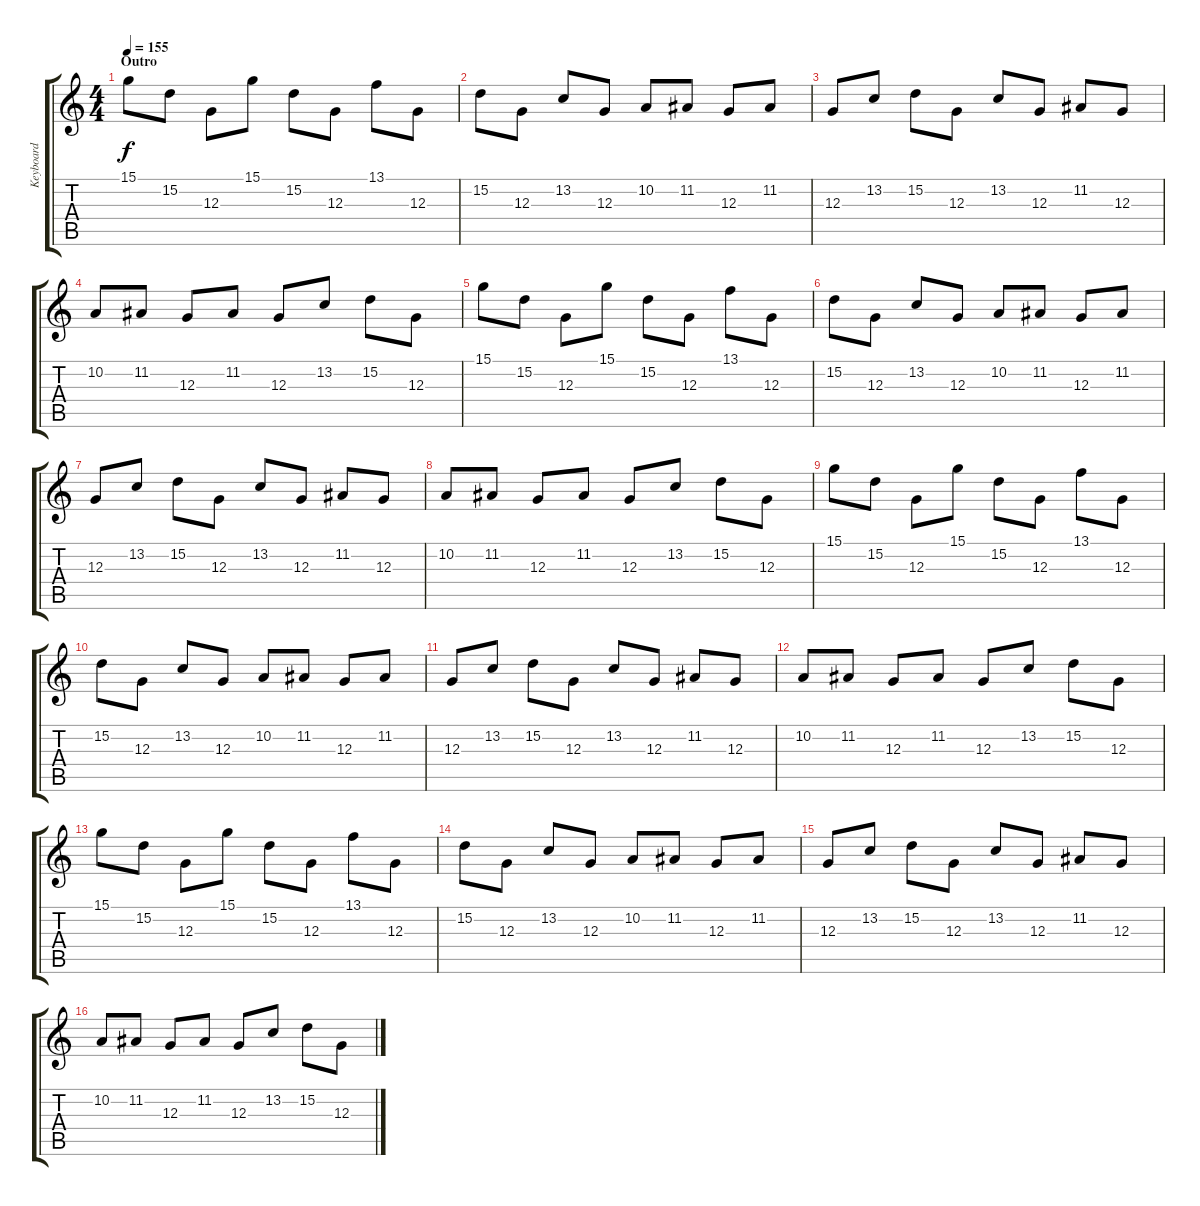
\track ("Keyboard" "Keyboard") {instrument lead8bassandlead}
\staff {score tabs}
\tuning (E4 B3 G3 D3 A2 E2) {hide}
\ts (4 4)
\section ("" "Outro")
\tempo 155
\clef g2
\ks c
15.1.8{dy f instrument lead8bassandlead} 15.2.8 12.3.8 15.1.8 15.2.8 12.3.8 13.1.8 12.3.8 |
15.2.8 12.3.8 13.2.8 12.3.8 10.2.8 11.2.8 12.3.8 11.2.8 |
12.3.8 13.2.8 15.2.8 12.3.8 13.2.8 12.3.8 11.2.8 12.3.8 |
10.2.8 11.2.8 12.3.8 11.2.8 12.3.8 13.2.8 15.2.8 12.3.8 |
15.1.8 15.2.8 12.3.8 15.1.8 15.2.8 12.3.8 13.1.8 12.3.8 |
15.2.8 12.3.8 13.2.8 12.3.8 10.2.8 11.2.8 12.3.8 11.2.8 |
12.3.8 13.2.8 15.2.8 12.3.8 13.2.8 12.3.8 11.2.8 12.3.8 |
10.2.8 11.2.8 12.3.8 11.2.8 12.3.8 13.2.8 15.2.8 12.3.8 |
15.1.8 15.2.8 12.3.8 15.1.8 15.2.8 12.3.8 13.1.8 12.3.8 |
15.2.8 12.3.8 13.2.8 12.3.8 10.2.8 11.2.8 12.3.8 11.2.8 |
12.3.8 13.2.8 15.2.8 12.3.8 13.2.8 12.3.8 11.2.8 12.3.8 |
10.2.8 11.2.8 12.3.8 11.2.8 12.3.8 13.2.8 15.2.8 12.3.8 |
15.1.8 15.2.8 12.3.8 15.1.8 15.2.8 12.3.8 13.1.8 12.3.8 |
15.2.8 12.3.8 13.2.8 12.3.8 10.2.8 11.2.8 12.3.8 11.2.8 |
12.3.8 13.2.8 15.2.8 12.3.8 13.2.8 12.3.8 11.2.8 12.3.8 |
10.2.8 11.2.8 12.3.8 11.2.8 12.3.8 13.2.8 15.2.8 12.3.8
